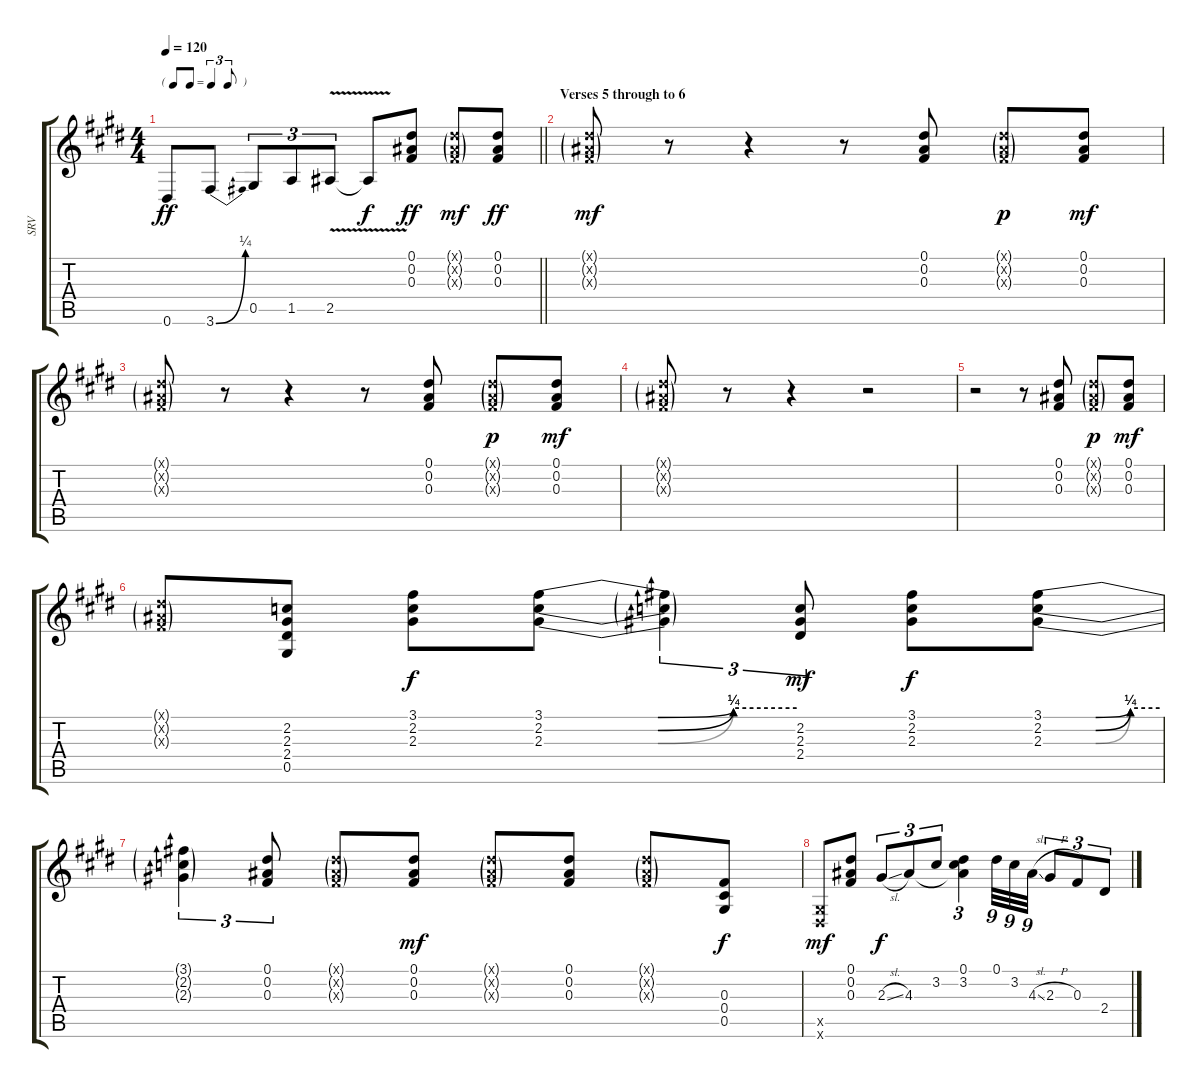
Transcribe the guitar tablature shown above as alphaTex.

\track ("SRV" "SRV") {instrument overdrivenguitar}
\staff {score tabs}
\tuning (Eb4 Bb3 Gb3 Db3 Ab2 Eb2) {hide}
\ts (4 4)
\tf triplet8th
\tempo 120
\clef g2
\barLineRight lightlight
\ks e
0.6.8{dy ff} 3.6{be (bend 0 0 60 1)}.8 0.5.8{tu (3 2)} 1.5.8{tu (3 2)} 2.5{v}.8{tu (3 2)} 2.5{t}.8{dy f} (0.1 0.2 0.3).8{dy ff} (0.1{g x} 0.2{g x} 0.3{g x}).8{dy mf} (0.1 0.2 0.3).8{dy ff} |
\section ("" "Verses 5 through to 6")
(0.1{g x} 0.2{g x} 0.3{g x}).8{dy mf} r.8 r.4 r.8 (0.1 0.2 0.3).8 (0.1{g x} 0.2{g x} 0.3{g x}).8{dy p} (0.1 0.2 0.3).8{dy mf} |
(0.1{g x} 0.2{g x} 0.3{g x}).8 r.8 r.4 r.8 (0.1 0.2 0.3).8 (0.1{g x} 0.2{g x} 0.3{g x}).8{dy p} (0.1 0.2 0.3).8{dy mf} |
(0.1{g x} 0.2{g x} 0.3{g x}).8 r.8 r.4 r.2 |
r.2 r.8 (0.1 0.2 0.3).8 (0.1{g x} 0.2{g x} 0.3{g x}).8{dy p} (0.1 0.2 0.3).8{dy mf} |
(0.1{g x} 0.2{g x} 0.3{g x}).8 (2.2 2.3 2.4 0.5).8 (3.1 2.2 2.3).8{dy f} (3.1{be (custom 0 0 27 0 45 1 60 1)} 2.2{be (custom 0 0 27 0 45 1 60 1)} 2.3{be (custom 0 0 27 0 45 1 60 1)}).8 (3.1{t} 2.2{t} 2.3{t}).4{tu (3 2)} (2.2 2.3 2.4).8{tu (3 2) dy mf} (3.1 2.2 2.3).8{dy f} (3.1{be (custom 0 0 27 0 45 1 60 1)} 2.2{be (custom 0 0 27 0 45 1 60 1)} 2.3{be (custom 0 0 27 0 45 1 60 1)}).8 |
(3.1{t} 2.2{t} 2.3{t}).4{tu (3 2)} (0.1 0.2 0.3).8{tu (3 2)} (0.1{g x} 0.2{g x} 0.3{g x}).8 (0.1 0.2 0.3).8{dy mf} (0.1{g x} 0.2{g x} 0.3{g x}).8 (0.1 0.2 0.3).8 (0.1{g x} 0.2{g x} 0.3{g x}).8 (0.3 0.4 0.5).8{dy f} |
(0.5{x} 0.6{x}).8{dy mf} (0.1 0.2 0.3).8 2.3{sl}.8{tu (3 2) dy f} 4.3.8{tu (3 2)} 3.2.8{tu (3 2)} (0.1 3.2 4.3{t}).4{tu (3 2)} 0.1.32{tu (9 8)} 3.2.32{tu (9 8)} 4.3{sl}.32{tu (9 8)} 2.3{h}.8{tu (3 2)} 0.3.8{tu (3 2)} 2.4.8{tu (3 2)}
